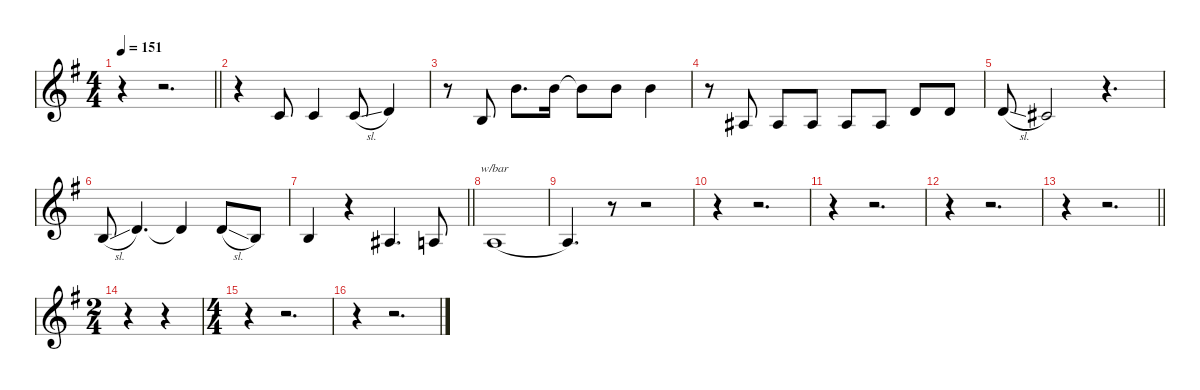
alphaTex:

\defaultSystemsLayout 4
\hideDynamics
\bracketExtendMode nobrackets
\singleTrackTrackNamePolicy hidden
\multiTrackTrackNamePolicy hidden
\otherSystemsTrackNameOrientation horizontal
\track ("James Hetfield [V]" "vln.") {mute instrument violin}
\staff {score}
\tuning (E4 B3 G3 D3 A2 E2)
\ts (4 4)
\tempo 151
\clef g2
\barLineRight lightlight
\ks eminor
r.4{dy ff} r.2{d} |
r.4 1.2{acc forcenatural}.8 1.2{acc forcenatural}.4 1.2{sl acc forcenatural}.8 3.2{acc forcenatural}.4 |
r.8 0.2{acc forcenatural}.8 7.1{acc forcenatural}.8{d} 7.1{acc forcenatural}.16 7.1{t acc forcenatural}.8 7.1{acc forcenatural}.8 7.1{acc forcenatural}.4 |
r.8 3.3{acc #}.8 3.3{acc #}.8 3.3{acc #}.8 3.3{acc #}.8 3.3{acc #}.8 3.2{acc forcenatural}.8 3.2{acc forcenatural}.8 |
3.2{sl acc forcenatural}.8 2.2{acc #}.2 r.4{d} |
4.3{sl acc forcenatural}.8 7.3{acc forcenatural}.4{d} 7.3{t acc forcenatural}.4 7.3{sl acc forcenatural}.8 4.3{acc forcenatural}.8 |
\barLineRight lightlight
4.3{acc forcenatural}.4 r.4 3.3{acc #}.4{d} 2.3{acc forcenatural}.8 |
2.3{acc forcenatural}.1{tbe (dive default 0 0 60 -6)} |
2.3{t acc forcenatural}.4{d} r.8 r.2 |
r.4 r.2{d} |
r.4 r.2{d} |
r.4 r.2{d} |
\barLineRight lightlight
r.4 r.2{d} |
\ts (2 4)
\beaming (8 2 2)
r.4 r.4 |
\ts (4 4)
\beaming (8 2 2 2 2)
r.4 r.2{d} |
r.4 r.2{d}
